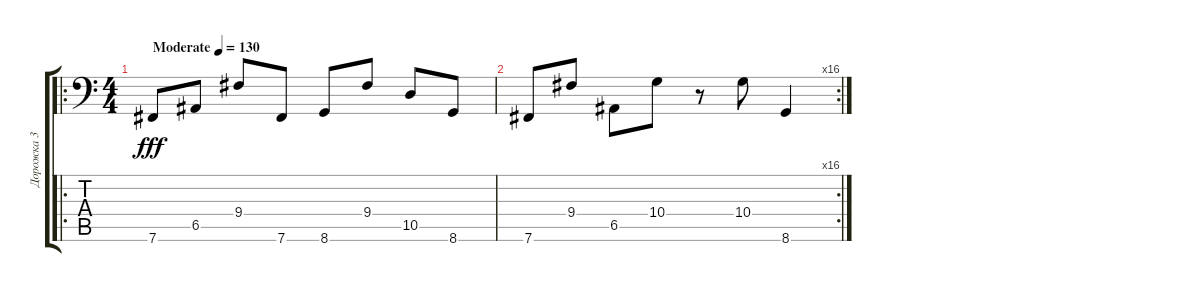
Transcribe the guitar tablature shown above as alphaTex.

\track ("Дорожка 3" "Дорожка 3") {instrument electricbasspick}
\staff {score tabs}
\tuning (B2 Gb2 D2 A1 E1 B0) {hide}
\ro
\ts (4 4)
\tempo (130 "Moderate")
\clef f4
\ks c
7.6.8{dy fff instrument electricbasspick} 6.5.8 9.4.8 7.6.8 8.6.8 9.4.8 10.5.8 8.6.8 |
\rc 16
7.6.8 9.4.8 6.5.8 10.4.8 r.8 10.4.8 8.6.4
